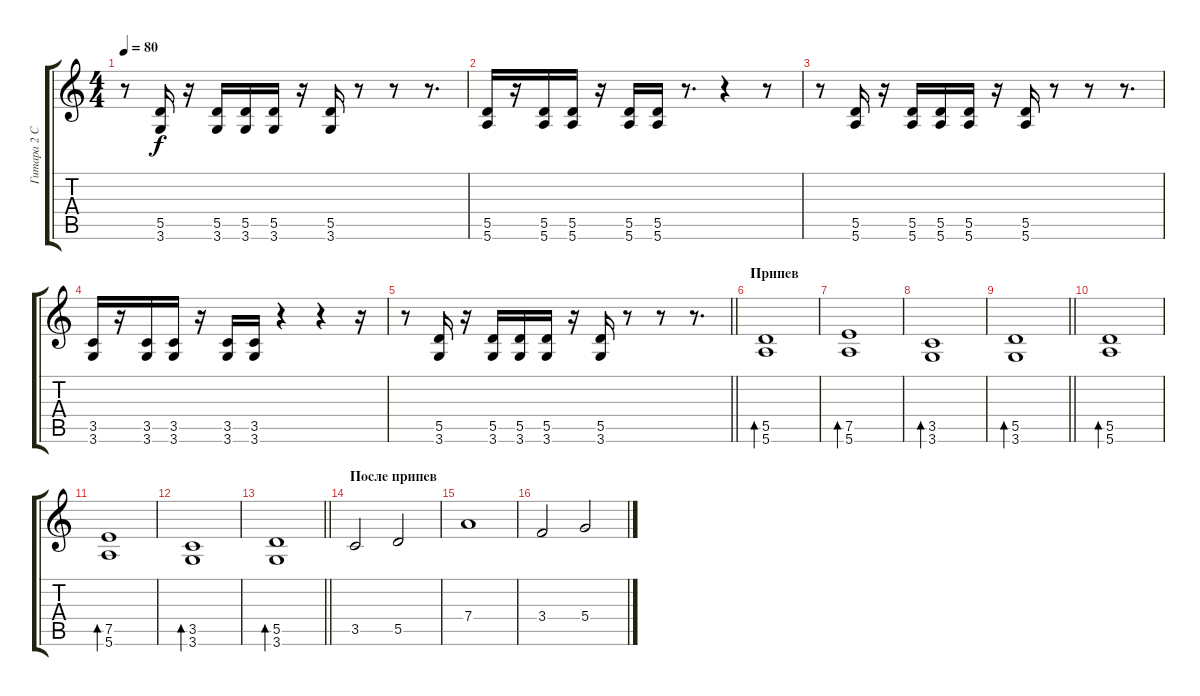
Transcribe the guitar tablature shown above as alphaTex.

\track ("Гитара 2 Соло (с перегрузом)" "Гитара 2 С") {instrument distortionguitar}
\staff {score tabs}
\tuning (E4 B3 G3 D3 A2 E2) {hide}
\ts (4 4)
\tempo 80
\clef g2
\ks c
r.8{dy f} (5.5 3.6).16 r.16 (5.5 3.6).16{balance 0} (5.5 3.6).16{balance 8} (5.5 3.6).16{balance 16} r.16 (5.5 3.6).16 r.8 r.8 r.8{d} |
(5.5 5.6).16 r.16 (5.5 5.6).16{balance 0} (5.5 5.6).16{balance 16} r.16{balance 0} (5.5 5.6).16{balance 0} (5.5 5.6).16{balance 16} r.8{d} r.4 r.8 |
r.8 (5.5 5.6).16 r.16 (5.5 5.6).16{balance 0} (5.5 5.6).16{balance 8} (5.5 5.6).16{balance 16} r.16 (5.5 5.6).16 r.8 r.8 r.8{d} |
(3.5 3.6).16 r.16 (3.5 3.6).16{balance 0} (3.5 3.6).16{balance 16} r.16 (3.5 3.6).16{balance 0} (3.5 3.6).16{balance 16} r.4 r.4 r.16 |
\barLineRight lightlight
r.8 (5.5 3.6).16 r.16 (5.5 3.6).16{balance 0} (5.5 3.6).16{balance 8} (5.5 3.6).16{balance 16} r.16 (5.5 3.6).16 r.8 r.8 r.8{d} |
\section ("" "Припев")
(5.5 5.6).1{bd 480 balance 8} |
(7.5 5.6).1{bd 120} |
(3.5 3.6).1{bd 120} |
\barLineRight lightlight
(5.5 3.6).1{bd 120} |
(5.5 5.6).1{bd 120} |
(7.5 5.6).1{bd 120} |
(3.5 3.6).1{bd 120} |
\barLineRight lightlight
(5.5 3.6).1{bd 120} |
\section ("" "После припев")
3.5.2 5.5.2 |
7.4.1 |
3.4.2 5.4.2
